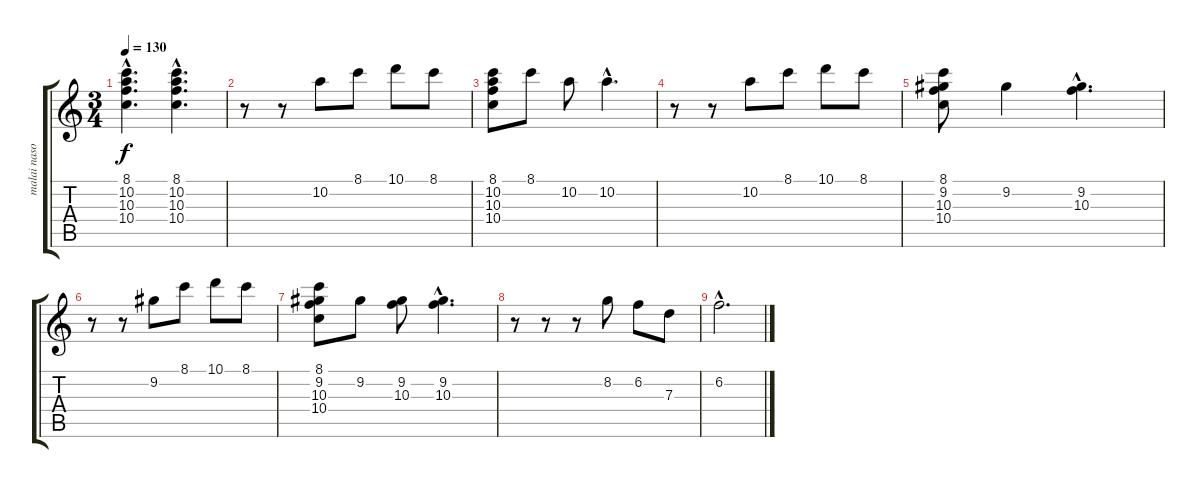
\track ("malai nasodha-" "malai naso") {instrument electricguitarmuted}
\staff {score tabs}
\tuning (E4 B3 G3 D3 A2 E2) {hide}
\ts (3 4)
\tempo 130
\clef g2
\ks c
(8.1{hac} 10.2{hac} 10.3{hac} 10.4{hac}).4{d dy f} (8.1{hac} 10.2{hac} 10.3{hac} 10.4{hac}).4{d} |
r.8 r.8 10.2.8 8.1.8 10.1.8 8.1.8 |
(8.1 10.2 10.3 10.4).8 8.1.8 10.2.8 10.2{hac}.4{d} |
r.8 r.8 10.2.8 8.1.8 10.1.8 8.1.8 |
(8.1 9.2 10.3 10.4).8 9.2.4 (9.2{hac} 10.3{hac}).4{d} |
r.8 r.8 9.2.8 8.1.8 10.1.8 8.1.8 |
(8.1 9.2 10.3 10.4).8 9.2.8 (9.2 10.3).8 (9.2{hac} 10.3{hac}).4{d} |
r.8 r.8 r.8 8.2.8 6.2.8 7.3.8 |
6.2{hac}.2{d}
